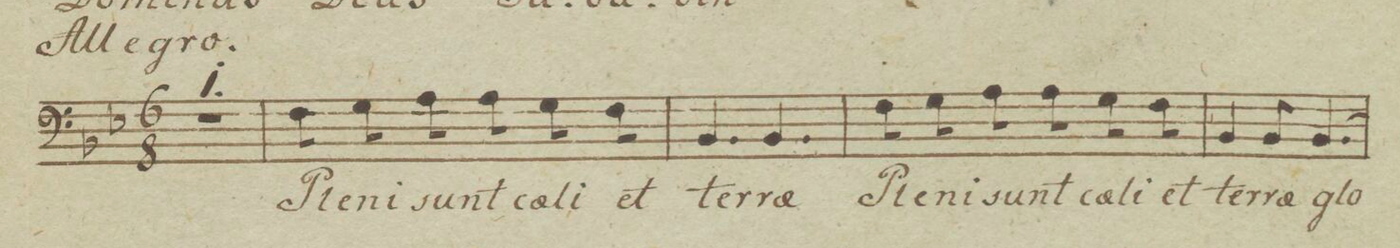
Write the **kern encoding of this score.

**kern	**text	**dynam
*I"Basso.	*	*
*clefF4	*	*
*k[b-e-]	*	*
*met(c)	*	*
*M6/8	*	*
2.r	.	.
=21	=21	=21
8F\	Ple-	.
8G\	-ni	.
8A\	sunt	.
8A\	cae-	.
8G\	-li	.
8F\	et	.
=22	=22	=22
4.BB-/	ter-	.
4.BB-/	-ra	.
=23	=23	=23
8F\	Ple-	.
8G\	-ni	.
8A\	sunt	.
8A\	cae-	.
8G\	-li	.
8F\	et	.
=24	=24	=24
4BB-/	ter-	.
8BB-/	-ra	.
(4.BB-/	glo-	.
=25	=25	=25
*-	*-	*-
